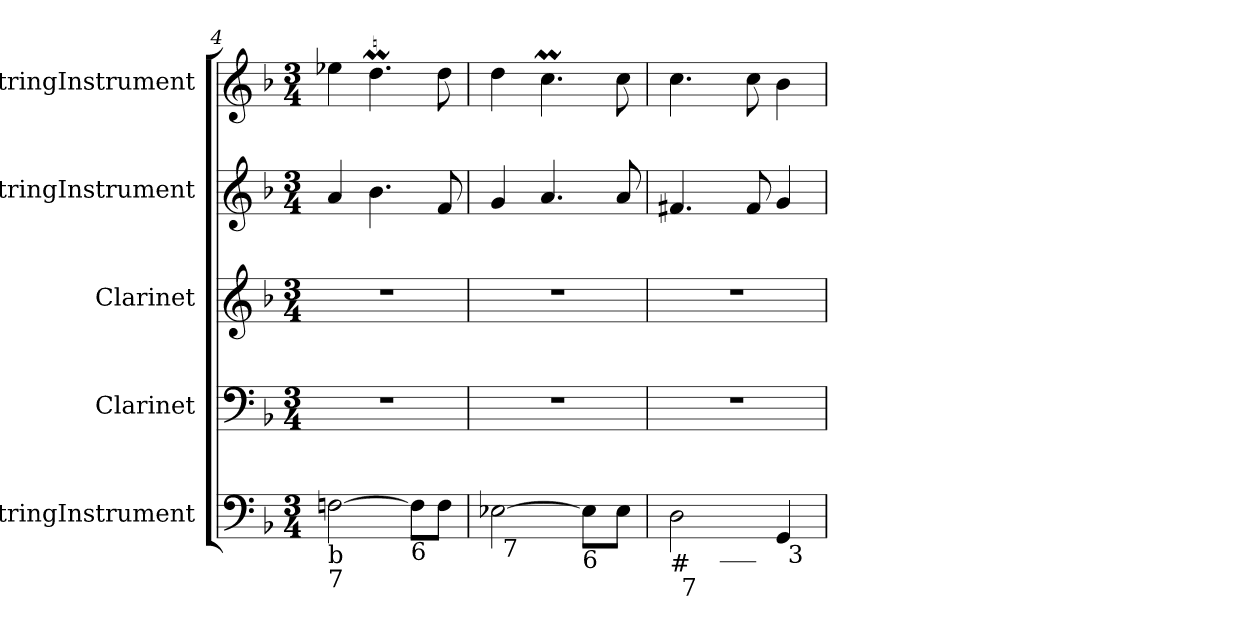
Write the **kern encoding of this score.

**kern	**kern	**kern	**kern	**kern
*part5	*part4	*part3	*part2	*part1
*staff5	*staff4	*staff3	*staff2	*staff1
*I"StringInstrument	*I"Clarinet	*I"Clarinet	*I"StringInstrument	*I"StringInstrument
*I'Str	*I'Cl	*I'Cl	*I'Str	*I'Str
*clefF4	*clefF4	*clefG2	*clefG2	*clefG2
*	*ITrd1c2	*ITrd1c2	*	*
*k[b-]	*k[b-e-a-]	*k[b-e-a-]	*k[b-]	*k[b-]
*F:	*E-:	*E-:	*F:	*F:
*M3/4	*M3/4	*M3/4	*M3/4	*M3/4
=4	=4	=4	=4	=4
!LO:TX:b:t=b	!	!	!	!
!LO:TX:b:t=7	!	!	!	!
[2Fn\	2.r	2.r	4a/	4ee-X\
.	.	.	4.b-\	4.ddM\
!LO:TX:b:t=6	!	!	!	!
8F\L]	.	.	.	.
8F\J	.	.	8f/	8dd\
=5	=5	=5	=5	=5
*^	*	*	*	*
[2E-X\	32ryy	2.r	2.r	4g/	4dd\
!	!LO:TX:b:t=7	!	!	!	!
.	2ryy	.	.	.	.
.	.	.	.	4.a/	4.ccM\
!LO:TX:b:t=6	!	!	!	!	!
8E-\L]	.	.	.	.	.
.	8..ryy	.	.	.	.
8E-\J	.	.	.	8a/	8cc\
=6	=6	=6	=6	=6	=6
!LO:TX:b:t=#	!	!	!	!	!
*	*^	*	*	*	*
2D\	32ryy	4ryy	2.r	2.r	4.f#X/	4.cc\
!	!LO:TX:b:t=7	!	!	!	!	!
.	2ryy	.	.	.	.	.
!	!	!LO:TX:b:t=___	!	!	!	!
.	.	2ryy	.	.	.	.
.	.	.	.	.	8f#/	8cc\
4GG/	.	.	.	.	4g/	4b-\
!	!LO:TX:b:t=3	!	!	!	!	!
.	8..ryy	.	.	.	.	.
*v	*v	*v	*	*	*	*
=	=	=	=	=
*-	*-	*-	*-	*-
